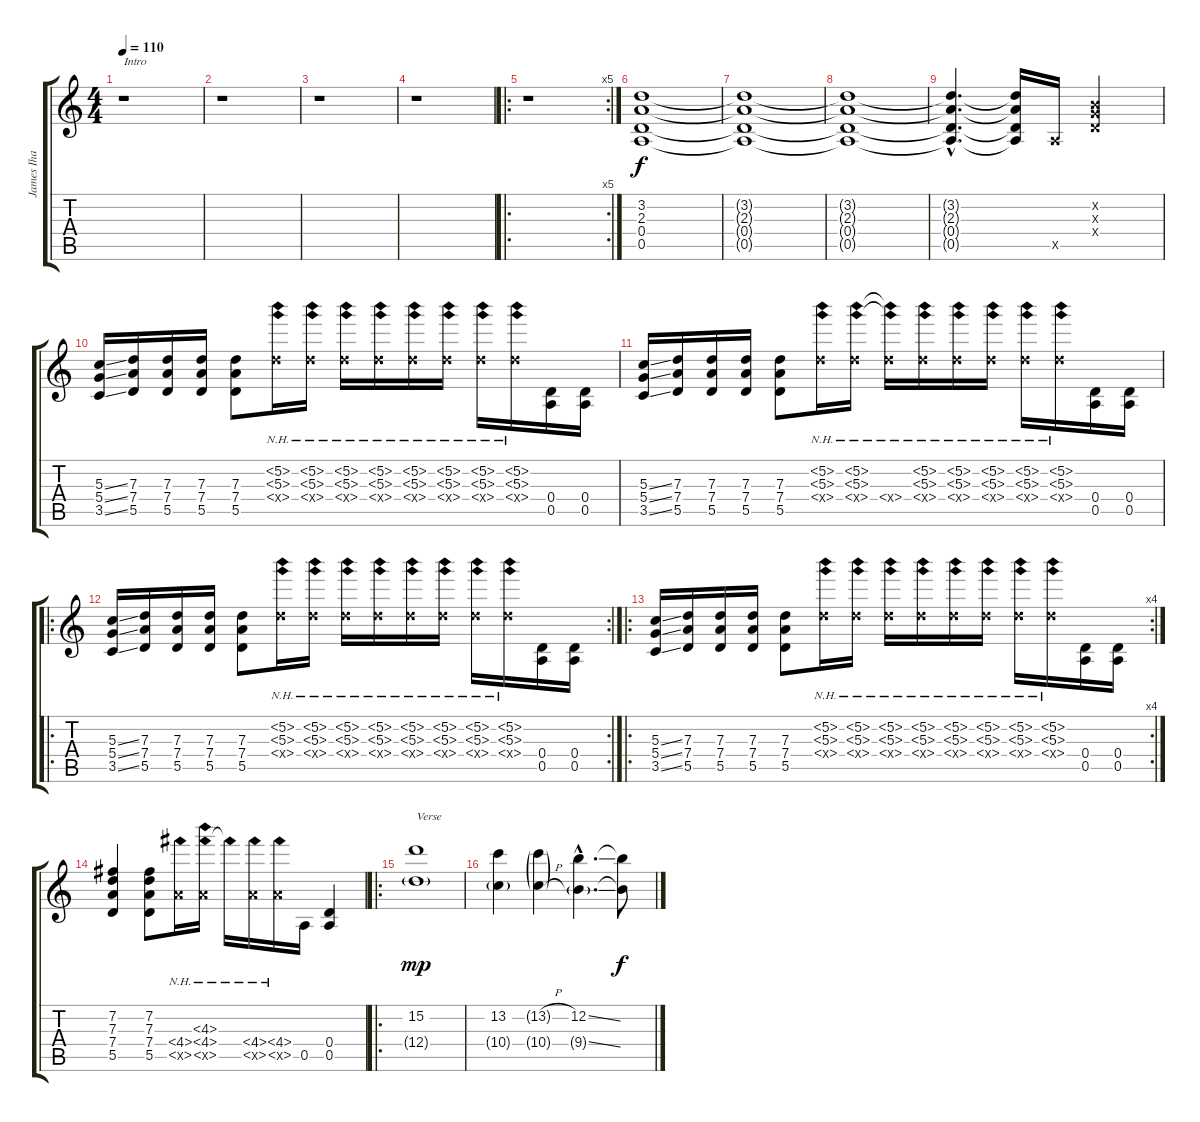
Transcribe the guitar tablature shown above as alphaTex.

\track ("James Iha" "James Iha") {instrument distortionguitar}
\staff {score tabs}
\tuning (E4 B3 G3 D3 A2 E2) {hide}
\ts (4 4)
\tempo 110
\clef g2
\ks c
r.1{txt "Intro" dy f instrument distortionguitar} |
r.1 |
r.1 |
r.1 |
\ro
\rc 5
r.1 |
(3.2 2.3 0.4 0.5).1 |
(3.2{t} 2.3{t} 0.4{t} 0.5{t}).1 |
(3.2{t} 2.3{t} 0.4{t} 0.5{t}).1 |
(3.2{hac t} 2.3{hac t} 0.4{hac t} 0.5{hac t}).4{d} (3.2{t} 2.3{t} 0.4{t} 0.5{t}).16 0.5{x}.16 (0.2{x} 0.3{x} 0.4{x}).2 |
(5.3{ss} 5.4{ss} 3.5{ss}).16 (7.3 7.4 5.5).16 (7.3 7.4 5.5).16 (7.3 7.4 5.5).16 (7.3 7.4 5.5).8 (5.2{nh} 5.3{nh} 0.4{nh x}).16 (5.2{nh} 5.3{nh} 0.4{nh x}).16 (5.2{nh} 5.3{nh} 0.4{nh x}).16 (5.2{nh} 5.3{nh} 0.4{nh x}).16 (5.2{nh} 5.3{nh} 0.4{nh x}).16 (5.2{nh} 5.3{nh} 0.4{nh x}).16 (5.2{nh} 5.3{nh} 0.4{nh x}).16 (5.2{nh} 5.3{nh} 0.4{nh x}).16 (0.4 0.5).16 (0.4 0.5).16 |
(5.3{ss} 5.4{ss} 3.5{ss}).16 (7.3 7.4 5.5).16 (7.3 7.4 5.5).16 (7.3 7.4 5.5).16 (7.3 7.4 5.5).8 (5.2{nh} 5.3{nh} 0.4{nh x}).16 (5.2{nh} 5.3{nh} 0.4{nh x}).16 (5.2{nh t} 5.3{nh t} 0.4{nh x}).16 (5.2{nh} 5.3{nh} 0.4{nh x}).16 (5.2{nh} 5.3{nh} 0.4{nh x}).16 (5.2{nh} 5.3{nh} 0.4{nh x}).16 (5.2{nh} 5.3{nh} 0.4{nh x}).16 (5.2{nh} 5.3{nh} 0.4{nh x}).16 (0.4 0.5).16 (0.4 0.5).16 |
\ro
\rc 2
(5.3{ss} 5.4{ss} 3.5{ss}).16 (7.3 7.4 5.5).16 (7.3 7.4 5.5).16 (7.3 7.4 5.5).16 (7.3 7.4 5.5).8 (5.2{nh} 5.3{nh} 0.4{nh x}).16 (5.2{nh} 5.3{nh} 0.4{nh x}).16 (5.2{nh} 5.3{nh} 0.4{nh x}).16 (5.2{nh} 5.3{nh} 0.4{nh x}).16 (5.2{nh} 5.3{nh} 0.4{nh x}).16 (5.2{nh} 5.3{nh} 0.4{nh x}).16 (5.2{nh} 5.3{nh} 0.4{nh x}).16 (5.2{nh} 5.3{nh} 0.4{nh x}).16 (0.4 0.5).16 (0.4 0.5).16 |
\ro
\rc 4
(5.3{ss} 5.4{ss} 3.5{ss}).16 (7.3 7.4 5.5).16 (7.3 7.4 5.5).16 (7.3 7.4 5.5).16 (7.3 7.4 5.5).8 (5.2{nh} 5.3{nh} 0.4{nh x}).16 (5.2{nh} 5.3{nh} 0.4{nh x}).16 (5.2{nh} 5.3{nh} 0.4{nh x}).16 (5.2{nh} 5.3{nh} 0.4{nh x}).16 (5.2{nh} 5.3{nh} 0.4{nh x}).16 (5.2{nh} 5.3{nh} 0.4{nh x}).16 (5.2{nh} 5.3{nh} 0.4{nh x}).16 (5.2{nh} 5.3{nh} 0.4{nh x}).16 (0.4 0.5).16 (0.4 0.5).16 |
(7.2 7.3 7.4 5.5).4 (7.2 7.3 7.4 5.5).8 (4.4{nh} 0.5{nh x}).16 (4.3{nh} 4.4{nh} 0.5{nh x}).16 4.4{nh t}.16 (4.4{nh} 0.5{nh x}).16 (4.4{nh} 0.5{nh x}).16 0.5.16 (0.4 0.5).4 |
\ro
(15.2 12.4{g}).1{txt "Verse" dy mp} |
(13.2 10.4{g}).4 (13.2{h g} 10.4{h g}).4 (12.2{ss hac} 9.4{ss g hac}).4{d} (12.2{t} 9.4{t}).8{dy f}
